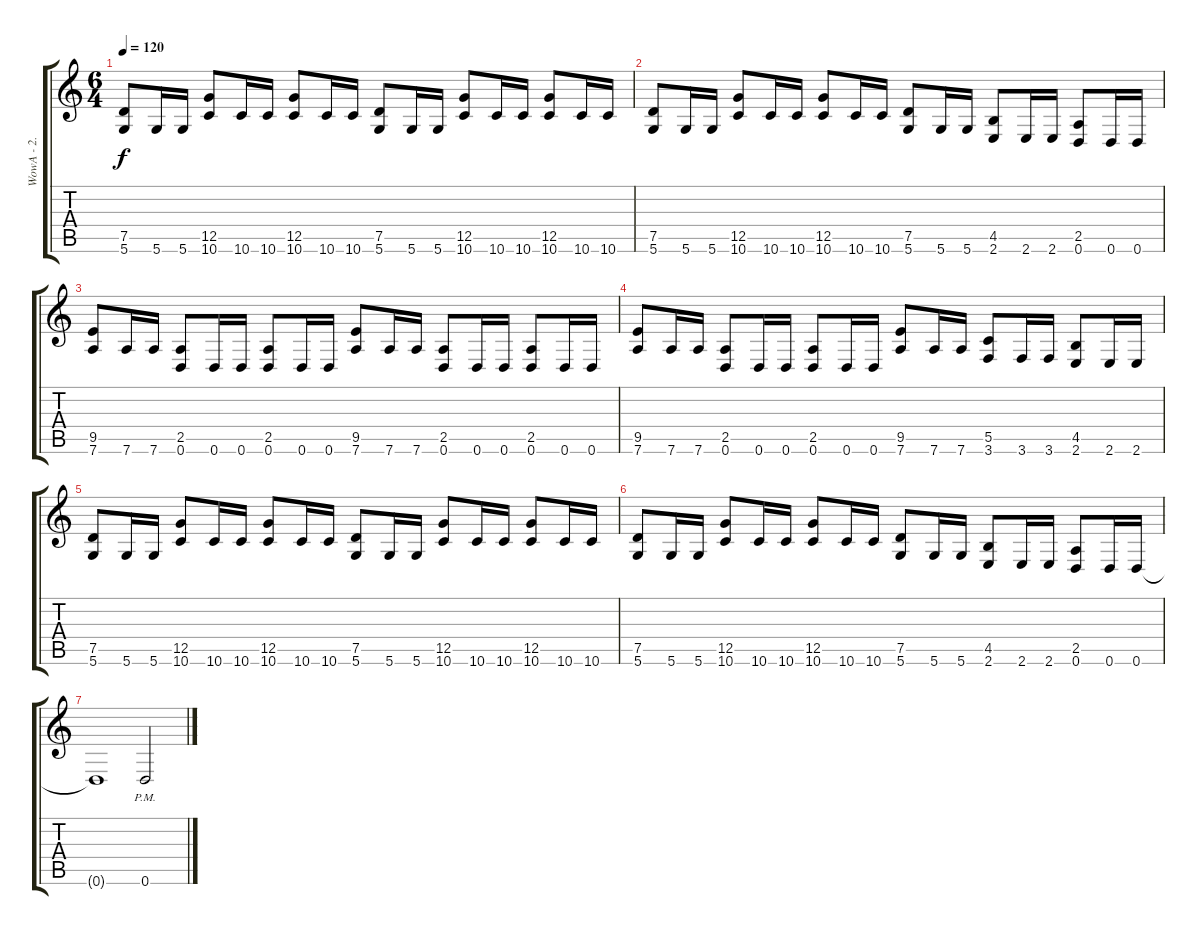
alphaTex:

\track ("WowA - 2. Guitar" "WowA - 2. ") {instrument distortionguitar}
\staff {score tabs}
\tuning (D4 A3 F3 C3 G2 D2) {hide}
\ts (6 4)
\tempo 120
\clef g2
\ks c
(7.5 5.6).8{dy f} 5.6.16 5.6.16 (12.5 10.6).8 10.6.16 10.6.16 (12.5 10.6).8 10.6.16 10.6.16 (7.5 5.6).8 5.6.16 5.6.16 (12.5 10.6).8 10.6.16 10.6.16 (12.5 10.6).8 10.6.16 10.6.16 |
(7.5 5.6).8 5.6.16 5.6.16 (12.5 10.6).8 10.6.16 10.6.16 (12.5 10.6).8 10.6.16 10.6.16 (7.5 5.6).8 5.6.16 5.6.16 (4.5 2.6).8 2.6.16 2.6.16 (2.5 0.6).8 0.6.16 0.6.16 |
(9.5 7.6).8{balance 9} 7.6.16 7.6.16 (2.5 0.6).8 0.6.16 0.6.16 (2.5 0.6).8 0.6.16 0.6.16 (9.5 7.6).8 7.6.16 7.6.16 (2.5 0.6).8 0.6.16 0.6.16 (2.5 0.6).8 0.6.16 0.6.16 |
(9.5 7.6).8 7.6.16 7.6.16 (2.5 0.6).8 0.6.16 0.6.16 (2.5 0.6).8 0.6.16 0.6.16 (9.5 7.6).8 7.6.16 7.6.16 (5.5 3.6).8 3.6.16 3.6.16 (4.5 2.6).8 2.6.16 2.6.16 |
(7.5 5.6).8 5.6.16 5.6.16 (12.5 10.6).8 10.6.16 10.6.16 (12.5 10.6).8 10.6.16 10.6.16 (7.5 5.6).8 5.6.16 5.6.16 (12.5 10.6).8 10.6.16 10.6.16 (12.5 10.6).8 10.6.16 10.6.16 |
(7.5 5.6).8 5.6.16 5.6.16 (12.5 10.6).8 10.6.16 10.6.16 (12.5 10.6).8 10.6.16 10.6.16 (7.5 5.6).8 5.6.16 5.6.16 (4.5 2.6).8 2.6.16 2.6.16 (2.5 0.6).8 0.6.16 0.6.16 |
0.6{t}.1 0.6{pm}.2
